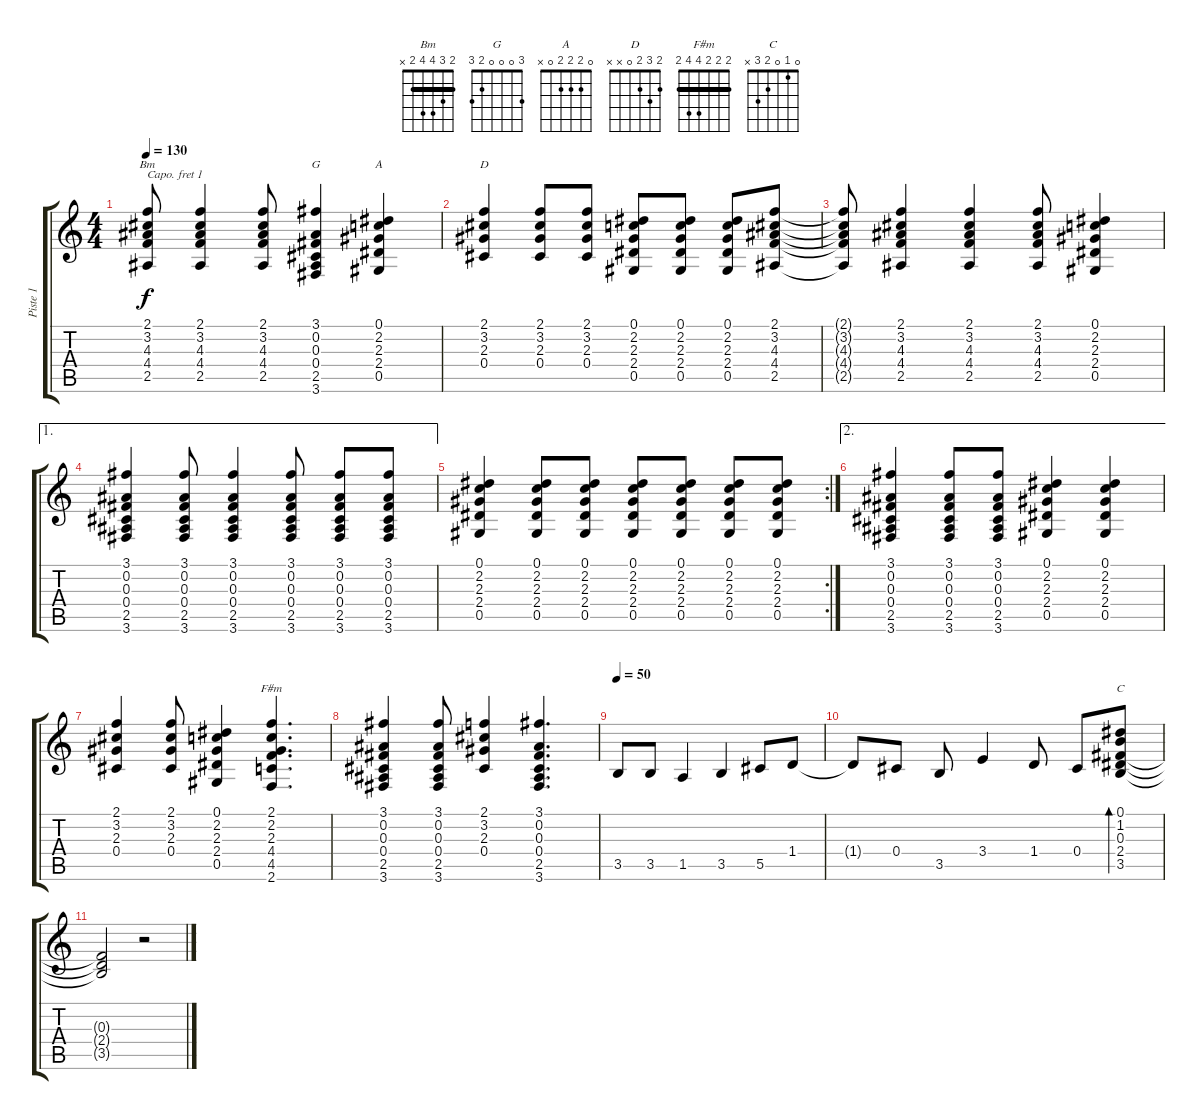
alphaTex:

\track ("Piste 1" "Piste 1") {instrument acousticguitarsteel}
\staff {score tabs}
\capo 1
\tuning (D4 A3 F3 C3 G2 D2) {hide}
\chord ("Bm" 2 3 4 4 2 x) {barre 2}
\chord ("G" 3 0 0 0 2 3)
\chord ("A" 0 2 2 2 0 x)
\chord ("D" 2 3 2 0 x x)
\chord ("F#m" 2 2 2 4 4 2) {barre 2}
\chord ("C" 0 1 0 2 3 x)
\ts (4 4)
\tempo 130
\clef g2
\ks c
(2.1{t} 3.2{t} 4.3{t} 4.4{t} 2.5{t}).8{ch "Bm" dy f} (2.1 3.2 4.3 4.4 2.5).4 (2.1 3.2 4.3 4.4 2.5).8 (3.1 0.2 0.3 0.4 2.5 3.6).4{ch "G"} (0.1 2.2 2.3 2.4 0.5).4{ch "A"} |
(2.1 3.2 2.3 0.4).4{ch "D"} (2.1 3.2 2.3 0.4).8 (2.1 3.2 2.3 0.4).8 (0.1 2.2 2.3 2.4 0.5).8 (0.1 2.2 2.3 2.4 0.5).8 (0.1 2.2 2.3 2.4 0.5).8 (2.1 3.2 4.3 4.4 2.5).8 |
(2.1{t} 3.2{t} 4.3{t} 4.4{t} 2.5{t}).8 (2.1 3.2 4.3 4.4 2.5).4 (2.1 3.2 4.3 4.4 2.5).4 (2.1 3.2 4.3 4.4 2.5).8 (0.1 2.2 2.3 2.4 0.5).4 |
\ae 1
(3.1 0.2 0.3 0.4 2.5 3.6).4 (3.1 0.2 0.3 0.4 2.5 3.6).8 (3.1 0.2 0.3 0.4 2.5 3.6).4 (3.1 0.2 0.3 0.4 2.5 3.6).8 (3.1 0.2 0.3 0.4 2.5 3.6).8 (3.1 0.2 0.3 0.4 2.5 3.6).8 |
\rc 2
(0.1 2.2 2.3 2.4 0.5).4 (0.1 2.2 2.3 2.4 0.5).8 (0.1 2.2 2.3 2.4 0.5).8 (0.1 2.2 2.3 2.4 0.5).8 (0.1 2.2 2.3 2.4 0.5).8 (0.1 2.2 2.3 2.4 0.5).8 (0.1 2.2 2.3 2.4 0.5).8 |
\ae 2
(3.1 0.2 0.3 0.4 2.5 3.6).4 (3.1 0.2 0.3 0.4 2.5 3.6).8 (3.1 0.2 0.3 0.4 2.5 3.6).8 (0.1 2.2 2.3 2.4 0.5).4 (0.1 2.2 2.3 2.4 0.5).4 |
(2.1 3.2 2.3 0.4).4 (2.1 3.2 2.3 0.4).8 (0.1 2.2 2.3 2.4 0.5).4 (2.1 2.2 2.3 4.4 4.5 2.6).4{d ch "F#m"} |
(3.1 0.2 0.3 0.4 2.5 3.6).4 (3.1 0.2 0.3 0.4 2.5 3.6).8 (2.1 3.2 2.3 0.4).4 (3.1 0.2 0.3 0.4 2.5 3.6).4{d} |
\tempo 50
3.5.8{volume 12} 3.5.8 1.5.4 3.5.4 5.5.8 1.4.8 |
1.4{t}.8 0.4.8 3.5.8 3.4.4 1.4.8 0.4.8 (0.1 1.2 0.3 2.4 3.5).8{bd 480 ch "C" volume 10} |
(0.3{t} 2.4{t} 3.5{t}).2 r.2
